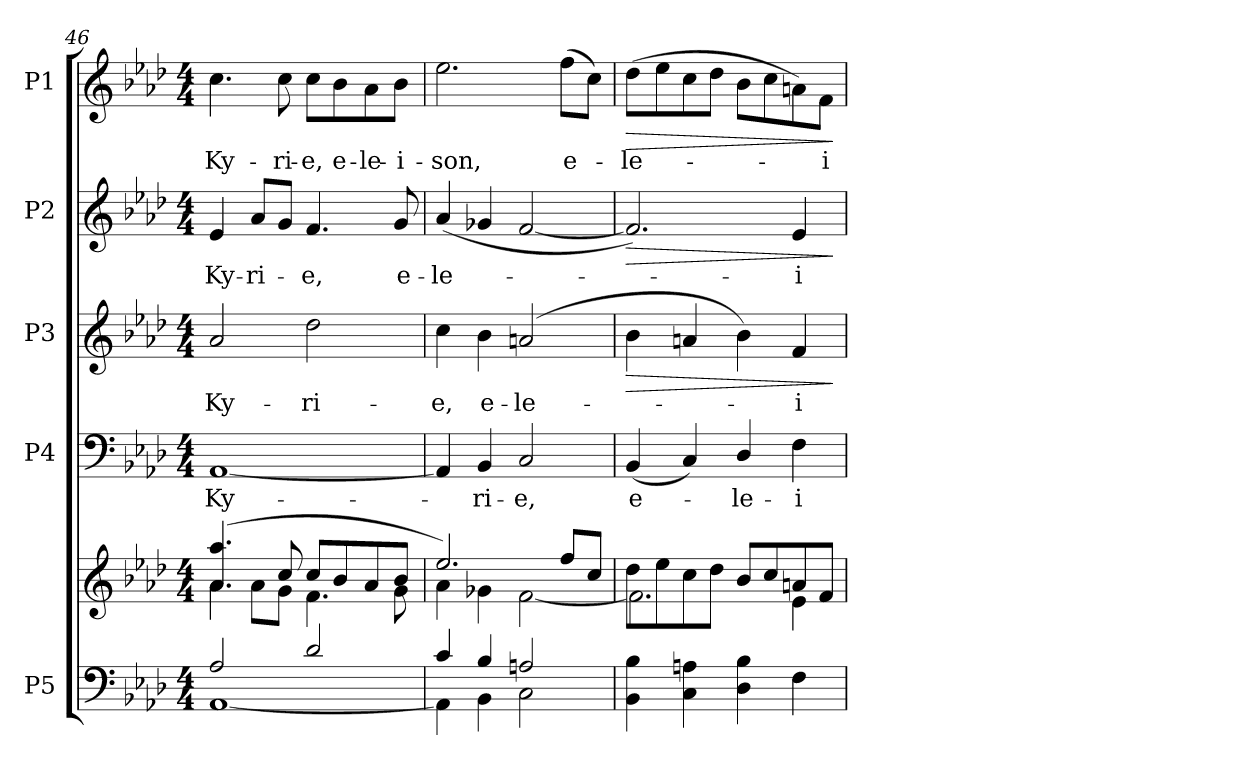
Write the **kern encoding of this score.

**kern	**kern	**kern	**text	**kern	**text	**dynam	**kern	**text	**dynam	**kern	**text	**dynam
*part5	*part5	*part4	*part4	*part3	*part3	*part3	*part2	*part2	*part2	*part1	*part1	*part1
*staff6	*staff5	*staff4	*staff4	*staff3	*staff3	*staff3	*staff2	*staff2	*staff2	*staff1	*staff1	*staff1
*I"P5	*	*I"P4	*	*I"P3	*	*	*I"P2	*	*	*I"P1	*	*
*clefF4	*clefG2	*clefF4	*	*clefG2	*	*	*clefG2	*	*	*clefG2	*	*
*	*	*	*	*ITrd7c12	*	*	*	*	*	*	*	*
*k[b-e-a-d-]	*k[b-e-a-d-]	*k[b-e-a-d-]	*	*k[b-e-a-d-]	*	*	*k[b-e-a-d-]	*	*	*k[b-e-a-d-]	*	*
*A-:	*A-:	*A-:	*	*A-:	*	*	*A-:	*	*	*A-:	*	*
*M4/4	*M4/4	*M4/4	*	*M4/4	*	*	*M4/4	*	*	*M4/4	*	*
=46	=46	=46	=46	=46	=46	=46	=46	=46	=46	=46	=46	=46
*^	*^	*	*	*	*	*	*	*	*	*	*	*
!	!	!	!	!	!LO:LY:b	!	!LO:LY:b	!	!	!LO:LY:b	!	!	!LO:LY:b	!
2A-/	[1AA-	(>4.a-/ 4.aa-/	4a-\	[1AA-	Ky-	2A-/	Ky-	.	4e-/	Ky-	.	4.cc\	Ky-	.
!	!	!	!	!	!	!	!	!	!	!LO:LY:b	!	!	!	!
.	.	.	8a-\L	.	.	.	.	.	8a-/L	-ri-	.	.	.	.
!	!	!	!	!	!	!	!	!	!	!	!	!	!LO:LY:b	!
.	.	8cc/	8g\J	.	.	.	.	.	8g/J	.	.	8cc\	-ri-	.
!	!	!	!	!	!	!	!LO:LY:b	!	!	!LO:LY:b	!	!	!LO:LY:b	!
2d-/	.	8cc/L	4.f\	.	.	2d-\	-ri-	.	4.f/	-e,	.	8cc\L	-e,	.
!	!	!	!	!	!	!	!	!	!	!	!	!	!LO:LY:b	!
.	.	8b-/	.	.	.	.	.	.	.	.	.	8b-\	e-	.
!	!	!	!	!	!	!	!	!	!	!	!	!	!LO:LY:b	!
.	.	8a-/	.	.	.	.	.	.	.	.	.	8a-\	-le-	.
!	!	!	!	!	!	!	!	!	!	!LO:LY:b	!	!	!LO:LY:b	!
.	.	8b-/J	8g\	.	.	.	.	.	8g/	e-	.	8b-\J	-i-	.
=47	=47	=47	=47	=47	=47	=47	=47	=47	=47	=47	=47	=47	=47	=47
!	!	!	!	!	!	!	!LO:LY:b	!	!	!LO:LY:b	!	!	!LO:LY:b	!
4c/	4AA-\]	2.ee-/)	4a-\	4AA-/]	.	4c\	-e,	.	(>4a-/	-le-	.	2.ee-\	-son,	.
!	!	!	!	!	!LO:LY:b	!	!LO:LY:b	!	!	!	!	!	!	!
4B-/	4BB-\	.	4g-X\	4BB-/	-ri-	4B-\	e-	.	4g-X/	.	.	.	.	.
!	!	!	!	!	!LO:LY:b	!	!LO:LY:b	!	!	!	!	!	!	!
2An/	2C\	.	[2f\	2C/	-e,	(>2An/	-le-	.	[2f/	.	.	.	.	.
!	!	!	!	!	!	!	!	!	!	!	!	!	!LO:LY:b	!
.	.	8ff/L	.	.	.	.	.	.	.	.	.	(>8ff\L	e-	.
.	.	8cc/J	.	.	.	.	.	.	.	.	.	8cc\J)	.	.
*v	*v	*	*	*	*	*	*	*	*	*	*	*	*	*
=48	=48	=48	=48	=48	=48	=48	=48	=48	=48	=48	=48	=48	=48
!	!	!	!	!LO:LY:b	!	!	!LO:HP:b	!	!	!LO:HP:b	!	!LO:LY:b	!LO:HP:b
4BB-\ 4B-\	8dd-\L	2.f\]	(<4BB-/	e-	4B-\	.	>	2.f/])	.	>	(>8dd-\L	-le-	>
.	8ee-\	.	.	.	.	.	.	.	.	.	8ee-\	.	.
4C\ 4An\	8cc\	.	4C/)	.	4An/	.	.	.	.	.	8cc\	.	.
.	8dd-\J	.	.	.	.	.	.	.	.	.	8dd-\J	.	.
!	!	!	!	!LO:LY:b	!	!	!	!	!	!	!	!	!
4D-\ 4B-\	8b-/L	.	4D-/	-le-	4B-\)	.	.	.	.	.	8b-\L	.	.
.	8cc/	.	.	.	.	.	.	.	.	.	8cc\	.	.
!	!	!	!	!LO:LY:b	!	!LO:LY:b	!	!	!LO:LY:b	!	!	!	!
4F\	8an/	4e-\	4F\	-i-	4F/	-i-	.	4e-/	-i-	.	8an\)	.	.
!	!	!	!	!	!	!	!	!	!	!	!	!LO:LY:b	!
.	8f/J	.	.	.	.	.	.	.	.	.	8f\J	-i-	.
*	*v	*v	*	*	*	*	*	*	*	*	*	*	*
.	.	.	.	.	.	]	.	.	]	.	.	]
=	=	=	=	=	=	=	=	=	=	=	=	=
*-	*-	*-	*-	*-	*-	*-	*-	*-	*-	*-	*-	*-
